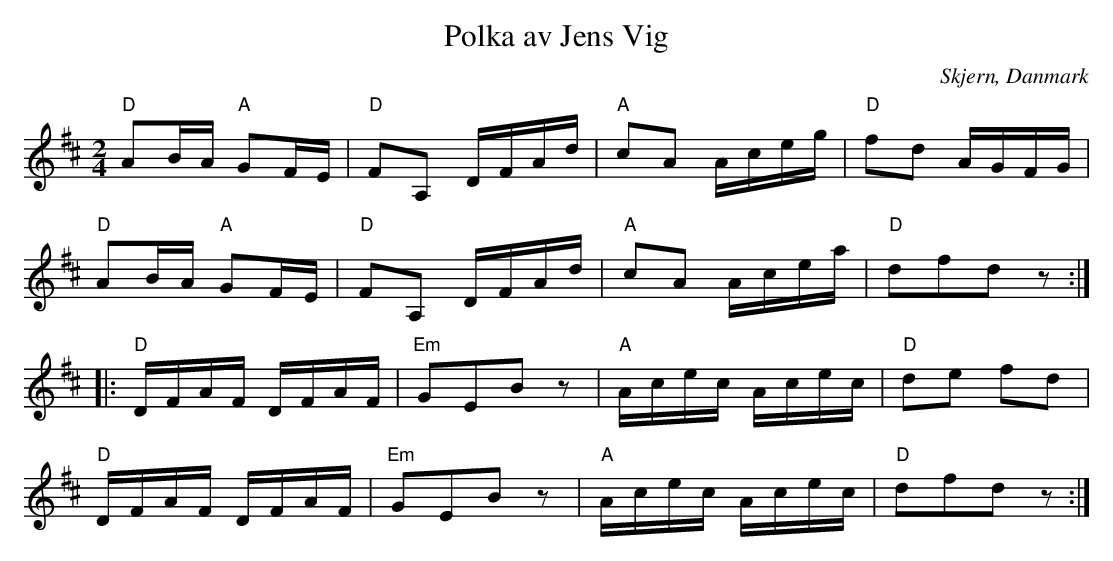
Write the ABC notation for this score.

X:1
T:Polka av Jens Vig
O:Skjern, Danmark
M:2/4
L:1/8
K:D
"D"AB/A/ "A"GF/E/|"D"FA, D/F/A/d/|"A"cA A/c/e/g/|"D"fd A/G/F/G/|
"D"AB/A/ "A"GF/E/|"D"FA, D/F/A/d/|"A"cA A/c/e/a/|"D"dfdz:|
|:"D"D/F/A/F/ D/F/A/F/|"Em"GEBz|"A"A/c/e/c/ A/c/e/c/|"D"de fd|
"D"D/F/A/F/ D/F/A/F/|"Em"GEBz|"A"A/c/e/c/ A/c/e/c/|"D"dfdz:|
